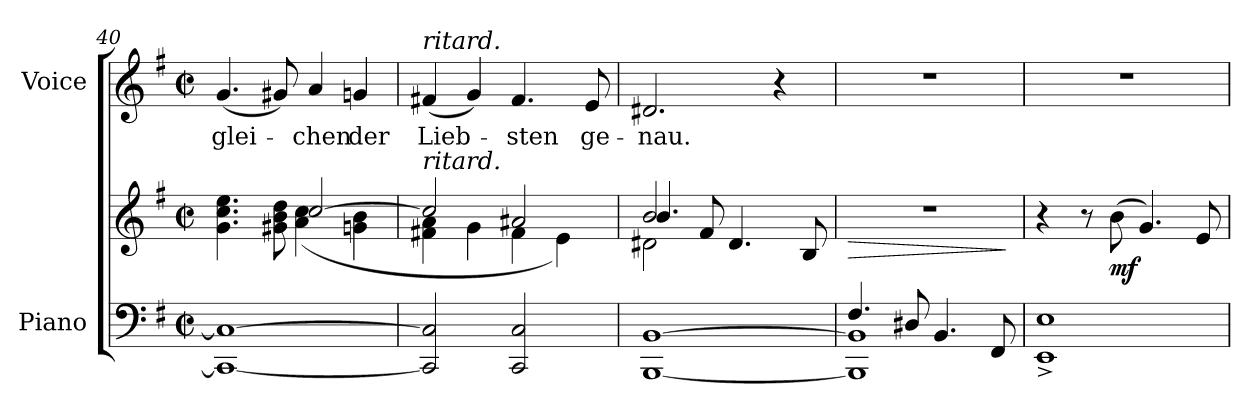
**kern	**kern	**dynam	**kern	**text
*part2	*part2	*part2	*part1	*part1
*staff3	*staff2	*staff2/3	*staff1	*staff1
*I"Piano	*	*	*I"Voice	*
*I'Pno	*	*	*	*
*clefF4	*clefG2	*	*clefG2	*
*k[f#]	*k[f#]	*	*k[f#]	*
*M2/2	*M2/2	*	*M2/2	*
*met(c|)	*met(c|)	*	*met(c|)	*
=40	=40	=40	=40	=40
*	*^	*	*	*
1CC_ 1C_	4.g\ 4.cc\ 4.ee\	2ryy	.	(4.g/	glei-
.	8g#X\ 8b\ 8dd\	.	.	8g#X/)	.
.	[2cc/	(4a\ 4cc\	.	4a/	-chen
.	.	4gn\ 4b\	.	4gn/	der
=41	=41	=41	=41	=41	=41
!	!	!	!	!LO:TX:a:i:t=ritard.	!
!	!LO:TX:a:i:t=ritard.	!	!	!	!
2CC/] 2C/]	2cc/]	4f#X\ 4a\	.	(4f#X/	Lieb-
.	.	4g\	.	4g/)	.
2CC/ 2C/	2a#X/	4f#\	.	4.f#/	-sten
.	.	4e\)	.	.	.
.	.	.	.	8e/	ge-
=42	=42	=42	=42	=42	=42
*	*	*^	*	*	*
[<1BBB [1BB	2b/	2d#X\	4.b/	.	2.d#X/	-nau.
.	.	.	8f#/	.	.	.
.	4.d#/	2ryy	2ryy	.	.	.
.	.	.	.	.	4r	.
.	8B/	.	.	.	.	.
*	*v	*v	*v	*	*	*
=43	=43	=43	=43	=43
*^	*	*	*	*
!	!	!	!LO:HP:b	!	!
4.F#/	1BBB] 1BB]	1r	>	1r	.
8D#X/	.	.	.	.	.
4.BB/	.	.	.	.	.
8FF#/	.	.	.	.	.
*v	*v	*	*	*	*
.	.	]	.	.
=44	=44	=44	=44	=44
1EE^ 1E^	4r	.	1r	.
.	8r	.	.	.
!	!	!LO:DY:b	!	!
.	(8b\	mf	.	.
.	4.g/)	.	.	.
.	8e/	.	.	.
=	=	=	=	=
*-	*-	*-	*-	*-
